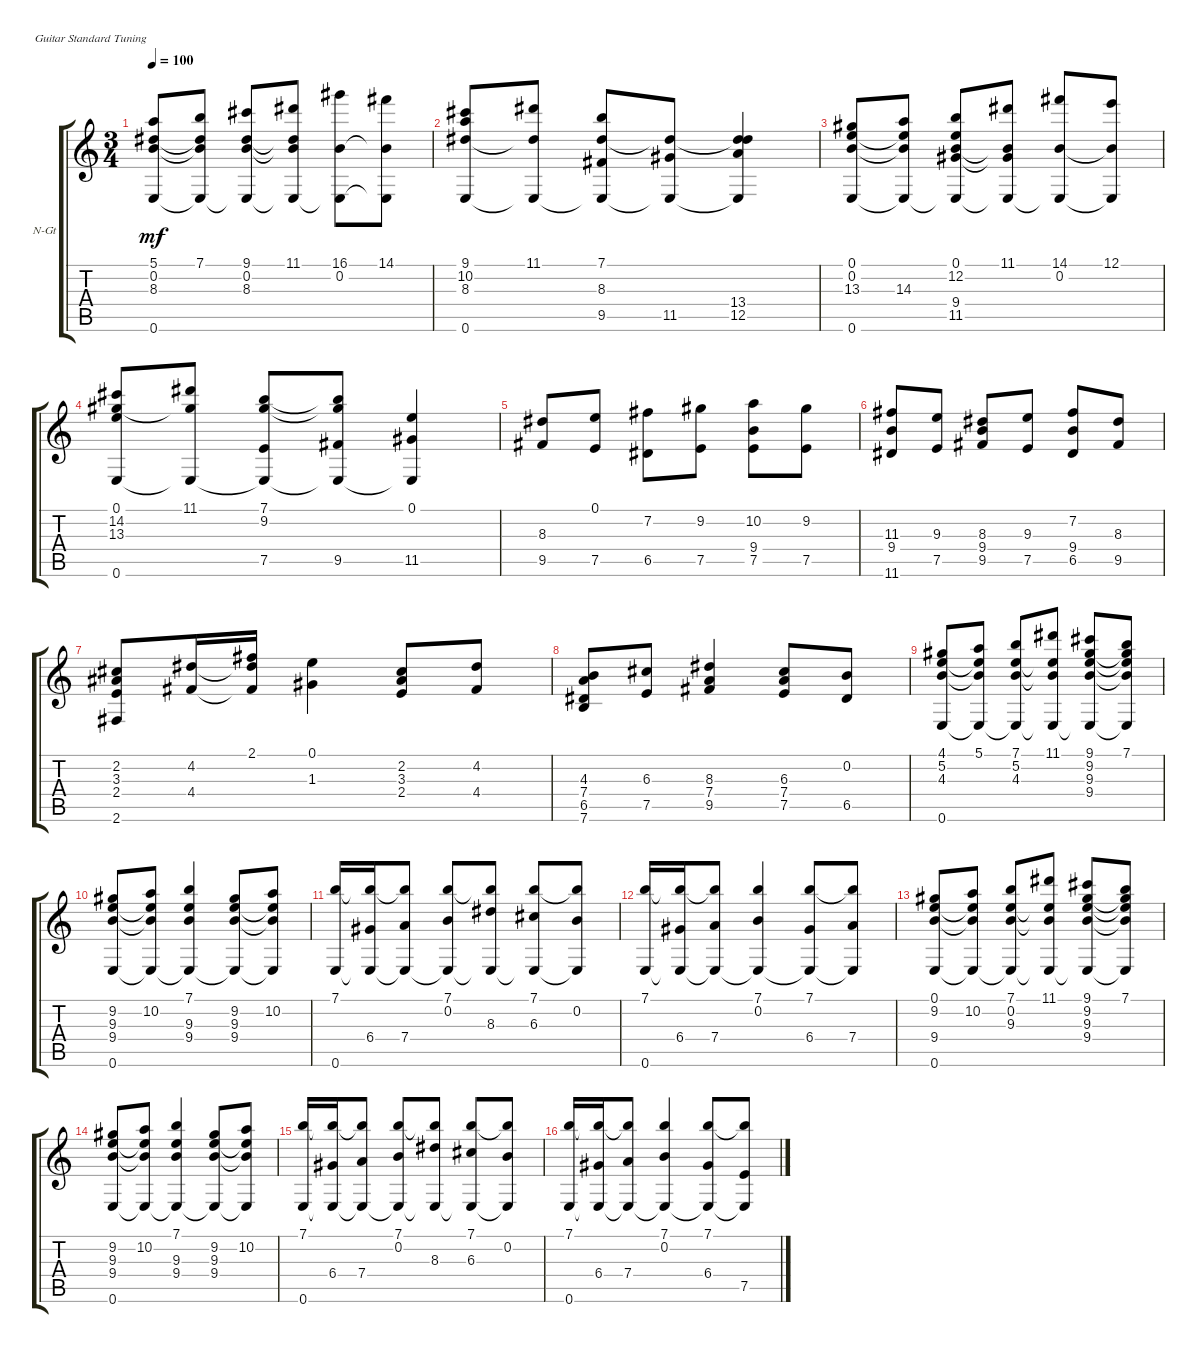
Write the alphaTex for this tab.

\bracketExtendMode groupsimilarinstruments
\firstSystemTrackNameOrientation horizontal
\otherSystemsTrackNameOrientation horizontal
\track ("Classical Guitar" "N-Gt") {instrument acousticguitarnylon}
\staff {score tabs}
\tuning (E4 B3 G3 D3 A2 E2)
\ts (3 4)
\tempo 100
\clef g2
\ks c
(5.1 8.3 0.2 0.6).8{dy mf} (8.3{t} 0.2{t} 0.6{t} 7.1).8 (0.6{t} 9.1 8.3 0.2).8 (0.6{t} 8.3{t} 0.2{t} 11.1).8 (0.6{t} 16.1 0.2).8 (0.6{t} 0.2{t} 14.1).8 |
(10.2 8.3 0.6 9.1).8 (8.3{t} 0.6{t} 11.1).8 (0.6{t} 8.3 9.5 7.1).8 (0.6{t} 8.3{t} 11.5).8 (0.6{t} 8.3{t} 13.4 12.5).4 |
(13.3 0.1 0.2 0.6).8 (0.1{t} 0.2{t} 0.6{t} 14.3).8 (0.6{t} 12.2 0.1 11.5 9.4).8 (0.6{t} 11.1 11.5{t} 9.4{t}).8 (0.6{t} 14.1 0.2).8 (0.6{t} 0.2{t} 12.1).8 |
(14.2 13.3 0.1 0.6).8 (13.3{t} 11.1 0.6{t}).8 (0.6{t} 7.1 7.5 9.2).8 (0.6{t} 7.1{t} 9.5 9.2{t}).8 (0.6{t} 0.1 11.5).4 |
(9.5 8.3).8 (0.1 7.5).8 (7.2 6.5).8 (9.2 7.5).8 (10.2 9.4 7.5).8 (9.2 7.5).8 |
(11.3 9.4 11.6).8 (9.3 7.5).8 (8.3 9.4 9.5).8 (9.3 7.5).8 (7.2 9.4 6.5).8 (8.3 9.5).8 |
(3.3 2.4 2.6 2.2).8 (4.2 4.4).16 (4.2{t} 4.4{t} 2.1).16 (0.1 1.3).4 (2.2 3.3 2.4).8 (4.2 4.4).8 |
(4.3 7.4 6.5 7.6).8 (6.3 7.5).8 (8.3 7.4 9.5).4 (6.3 7.4 7.5).8 (0.2 6.5).8 |
(4.1 5.2 4.3 0.6).8 (5.2{t} 4.3{t} 0.6{t} 5.1).8 (0.6{t} 7.1 5.2 4.3).8 (0.6{t} 5.2{t} 4.3{t} 11.1).8 (0.6{t} 9.1 9.2 9.3 9.4).8 (0.6{t} 9.2{t} 9.3{t} 9.4{t} 7.1).8 |
(9.2 9.3 9.4 0.6).8 (9.3{t} 9.4{t} 0.6{t} 10.2).8 (0.6{t} 7.1 9.3 9.4).4 (0.6{t} 9.2 9.3 9.4).8 (0.6{t} 9.3{t} 9.4{t} 10.2).8 |
(0.6 7.1).16 (0.6{t} 7.1{t} 6.4).16 (0.6{t} 7.1{t} 7.4).8 (0.6{t} 7.1 0.2).8 (0.6{t} 7.1{t} 8.3).8 (0.6{t} 7.1 6.3).8 (0.6{t} 7.1{t} 0.2).8 |
(0.6 7.1).16 (0.6{t} 7.1{t} 6.4).16 (0.6{t} 7.1{t} 7.4).8 (0.6{t} 7.1 0.2).4 (0.6{t} 7.1 6.4).8 (0.6{t} 7.1{t} 7.4).8 |
(9.2 0.1 9.4 0.6).8 (0.1{t} 9.4{t} 0.6{t} 10.2).8 (0.6{t} 7.1 9.3 0.2).8 (0.6{t} 9.3{t} 0.2{t} 11.1).8 (0.6{t} 9.1 9.2 9.3 9.4).8 (0.6{t} 9.2{t} 9.3{t} 9.4{t} 7.1).8 |
(9.2 9.3 9.4 0.6).8 (9.3{t} 9.4{t} 0.6{t} 10.2).8 (0.6{t} 7.1 9.3 9.4).4 (0.6{t} 9.2 9.3 9.4).8 (0.6{t} 9.3{t} 9.4{t} 10.2).8 |
(0.6 7.1).16 (0.6{t} 7.1{t} 6.4).16 (0.6{t} 7.1{t} 7.4).8 (0.6{t} 7.1 0.2).8 (0.6{t} 7.1{t} 8.3).8 (0.6{t} 7.1 6.3).8 (0.6{t} 7.1{t} 0.2).8 |
(0.6 7.1).16 (0.6{t} 7.1{t} 6.4).16 (0.6{t} 7.1{t} 7.4).8 (0.6{t} 7.1 0.2).4 (0.6{t} 7.1 6.4).8 (0.6{t} 7.1{t} 7.5).8
